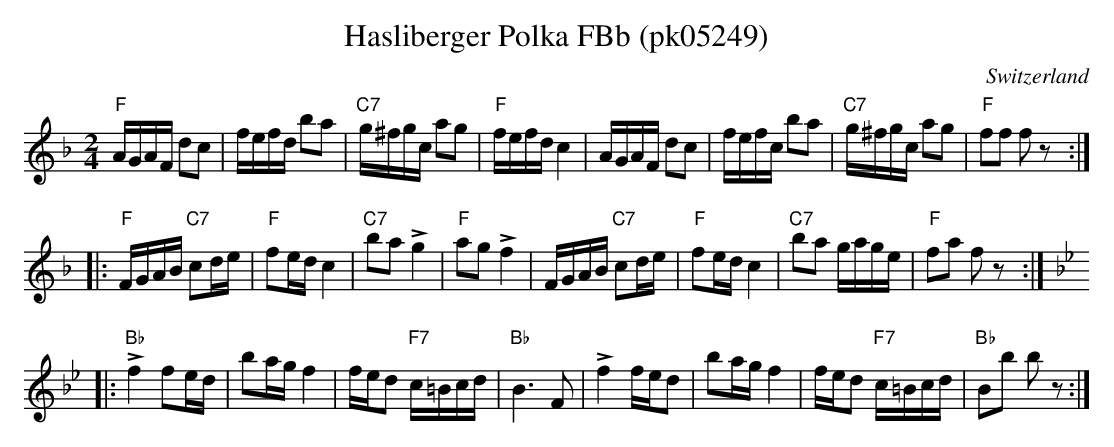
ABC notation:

X:1
T: Hasliberger Polka FBb (pk05249)
O:Switzerland
M:2/4
L:1/16
K:F major
"F"AGAF d2c2 | fefd b2a2 | "C7"g^fgc a2g2 | "F"fefd c4 | AGAF d2c2 | fefc b2a2 | "C7"g^fgc a2g2 | "F"f2f2 f2z2 ::
"F"FGAB "C7"c2de | "F"f2edc4 | "C7"b2a2 +>+g4 | "F"a2g2 +>+f4 | FGAB "C7"c2de | "F"f2ed c4 | "C7"b2a2 gage | "F"f2a2 f2z2 :: [K:Bb]
"Bb"+>+f4 f2ed | b2ag f4 | fed2 "F7"c=Bcd | "Bb"B6F2 | +>+f4 fed2 | b2ag f4 | fed2 "F7"c=Bcd | "Bb"B2b2 b2z2 :|
